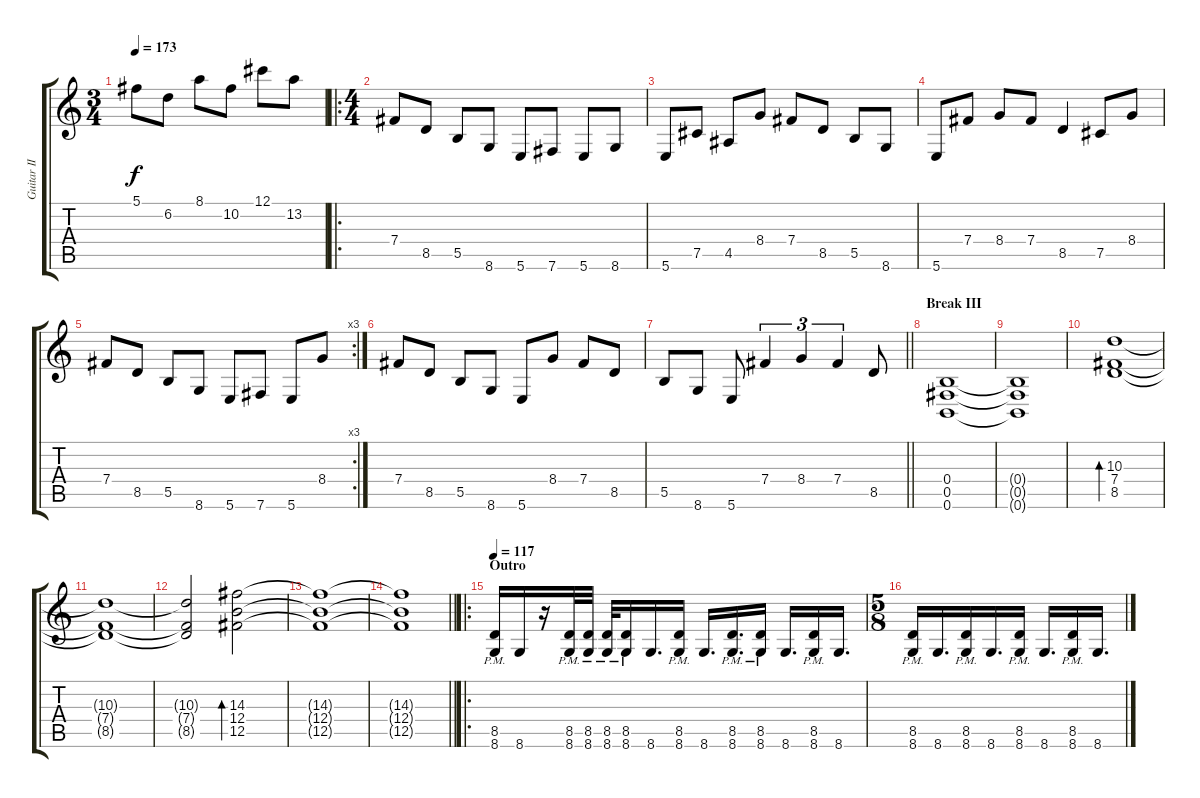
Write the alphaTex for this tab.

\track ("Guitar II" "Guitar II") {instrument overdrivenguitar}
\staff {score tabs}
\tuning (Db4 Ab3 E3 B2 Gb2 B1) {hide}
\ts (3 4)
\tempo 173
\clef g2
\ks c
5.1.8{dy f} 6.2.8 8.1.8 10.2.8 12.1.8 13.2.8 |
\ro
\ts (4 4)
7.4.8 8.5.8 5.5.8 8.6.8 5.6.8 7.6.8 5.6.8 8.6.8 |
5.6.8 7.5.8 4.5.8 8.4.8 7.4.8 8.5.8 5.5.8 8.6.8 |
5.6.8 7.4.8 8.4.8 7.4.8 8.5.4 7.5.8 8.4.8 |
\rc 3
7.4.8 8.5.8 5.5.8 8.6.8 5.6.8 7.6.8 5.6.8 8.4.8 |
7.4.8 8.5.8 5.5.8 8.6.8 5.6.8 8.4.8 7.4.8 8.5.8 |
\barLineRight lightlight
5.5.8 8.6.8 5.6.8 7.4.4{tu (3 2)} 8.4.4{tu (3 2)} 7.4.4{tu (3 2)} 8.5.8 |
\section ("" "Break III")
(0.4 0.5 0.6).1 |
(0.4{t} 0.5{t} 0.6{t}).1 |
(10.3 7.4 8.5).1{bd 480} |
(10.3{t} 7.4{t} 8.5{t}).1 |
(10.3{t} 7.4{t} 8.5{t}).2 (14.3 12.4 12.5).2{bd 480} |
(14.3{t} 12.4{t} 12.5{t}).1 |
\barLineRight lightlight
(14.3{t} 12.4{t} 12.5{t}).1 |
\ro
\section ("" "Outro")
\tempo 117
(8.5{pm} 8.6{pm}).16 8.6.16 r.16 (8.5{pm} 8.6{pm}).32 (8.5{pm} 8.6{pm}).32 (8.5{pm} 8.6{pm}).32 (8.5{pm} 8.6{pm}).16 8.6.16{d} (8.5{pm} 8.6{pm}).16 8.6.16{d} (8.5{pm} 8.6{pm}).16{d} (8.5{pm} 8.6{pm}).16 8.6.16{d} (8.5{pm} 8.6{pm}).16 8.6.16{d} |
\ts (5 8)
(8.5{pm} 8.6{pm}).16 8.6.16{d} (8.5{pm} 8.6{pm}).16 8.6.16{d} (8.5{pm} 8.6{pm}).16 8.6.16{d} (8.5{pm} 8.6{pm}).16 8.6.16{d}
